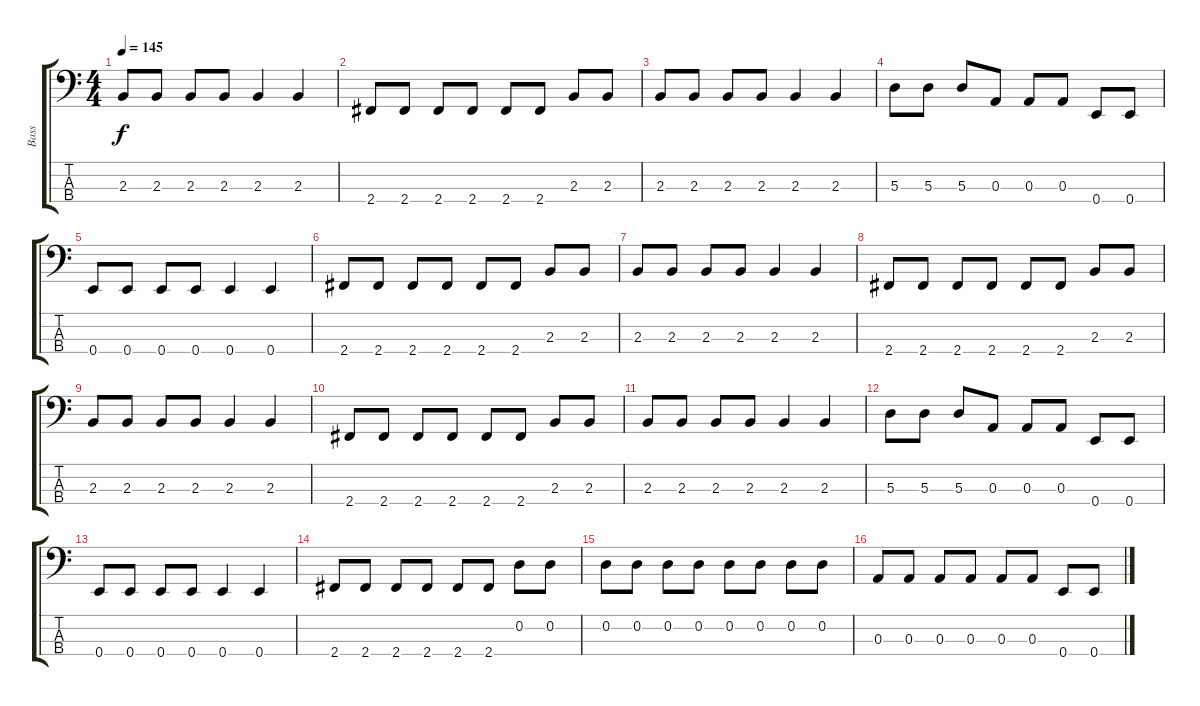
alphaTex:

\track ("Bass" "Bass") {instrument electricbassfinger}
\staff {score tabs}
\tuning (G2 D2 A1 E1) {hide}
\ts (4 4)
\tempo 145
\clef f4
\ks c
2.3.8{dy f} 2.3.8 2.3.8 2.3.8 2.3.4 2.3.4 |
2.4.8 2.4.8 2.4.8 2.4.8 2.4.8 2.4.8 2.3.8 2.3.8 |
2.3.8 2.3.8 2.3.8 2.3.8 2.3.4 2.3.4 |
5.3.8 5.3.8 5.3.8 0.3.8 0.3.8 0.3.8 0.4.8 0.4.8 |
0.4.8 0.4.8 0.4.8 0.4.8 0.4.4 0.4.4 |
2.4.8 2.4.8 2.4.8 2.4.8 2.4.8 2.4.8 2.3.8 2.3.8 |
2.3.8 2.3.8 2.3.8 2.3.8 2.3.4 2.3.4 |
2.4.8 2.4.8 2.4.8 2.4.8 2.4.8 2.4.8 2.3.8 2.3.8 |
2.3.8 2.3.8 2.3.8 2.3.8 2.3.4 2.3.4 |
2.4.8 2.4.8 2.4.8 2.4.8 2.4.8 2.4.8 2.3.8 2.3.8 |
2.3.8 2.3.8 2.3.8 2.3.8 2.3.4 2.3.4 |
5.3.8 5.3.8 5.3.8 0.3.8 0.3.8 0.3.8 0.4.8 0.4.8 |
0.4.8 0.4.8 0.4.8 0.4.8 0.4.4 0.4.4 |
2.4.8 2.4.8 2.4.8 2.4.8 2.4.8 2.4.8 0.2.8 0.2.8 |
0.2.8 0.2.8 0.2.8 0.2.8 0.2.8 0.2.8 0.2.8 0.2.8 |
0.3.8 0.3.8 0.3.8 0.3.8 0.3.8 0.3.8 0.4.8 0.4.8
